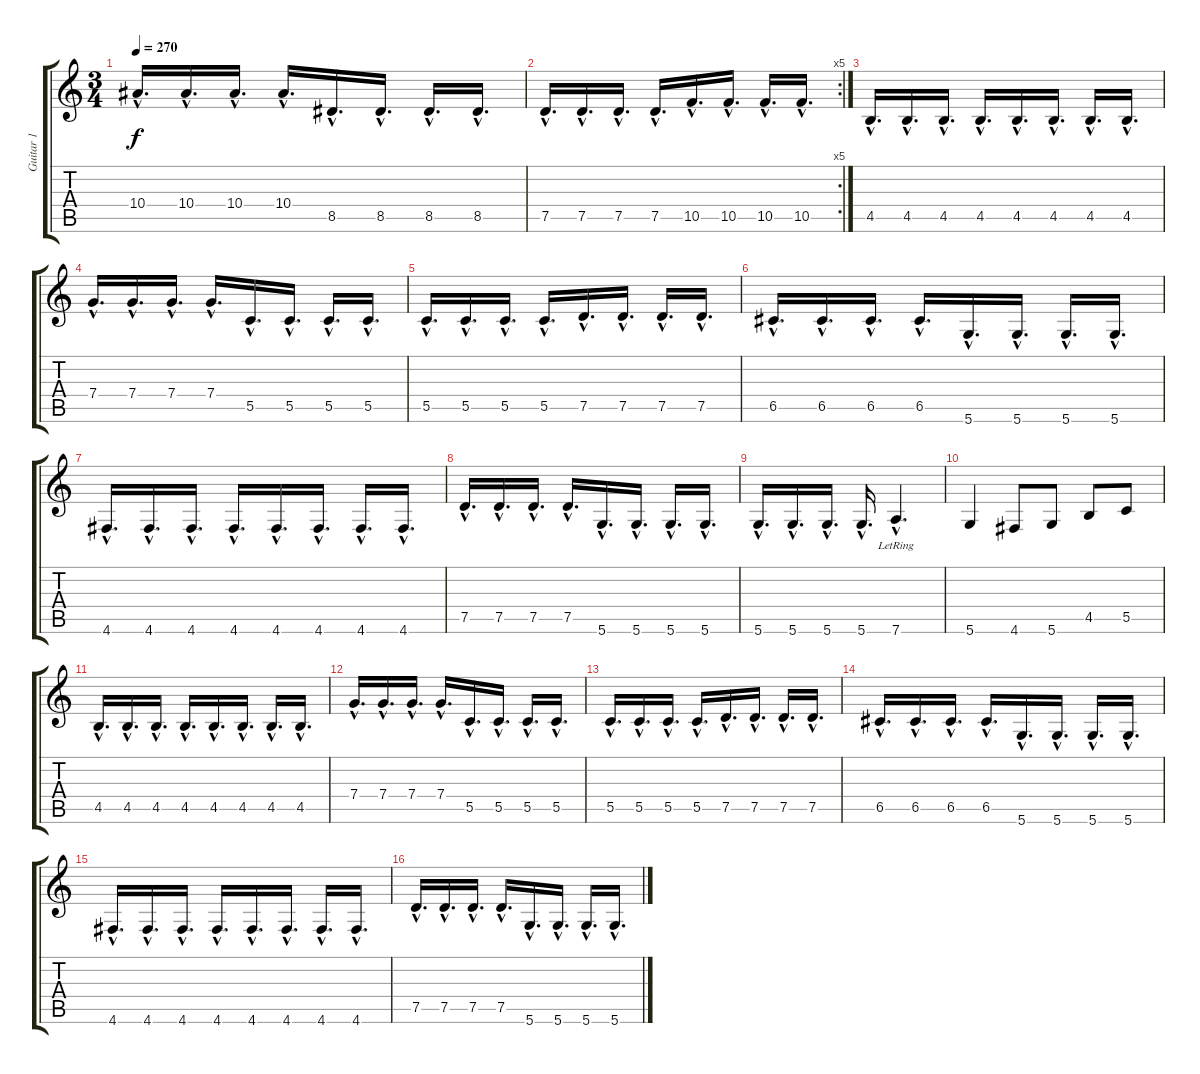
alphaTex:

\track ("Guitar 1" "Guitar 1") {instrument distortionguitar}
\staff {score tabs}
\tuning (D4 A3 F3 C3 G2 D2) {hide}
\ts (3 4)
\tempo 270
\clef g2
\ks c
10.4{hac}.16{d dy f} 10.4{hac}.16{d} 10.4{hac}.16{d} 10.4{hac}.16{d} 8.5{hac}.16{d} 8.5{hac}.16{d} 8.5{hac}.16{d} 8.5{hac}.16{d} |
\rc 5
7.5{hac}.16{d} 7.5{hac}.16{d} 7.5{hac}.16{d} 7.5{hac}.16{d} 10.5{hac}.16{d} 10.5{hac}.16{d} 10.5{hac}.16{d} 10.5{hac}.16{d} |
4.5{hac}.16{d} 4.5{hac}.16{d} 4.5{hac}.16{d} 4.5{hac}.16{d} 4.5{hac}.16{d} 4.5{hac}.16{d} 4.5{hac}.16{d} 4.5{hac}.16{d} |
7.4{hac}.16{d} 7.4{hac}.16{d} 7.4{hac}.16{d} 7.4{hac}.16{d} 5.5{hac}.16{d} 5.5{hac}.16{d} 5.5{hac}.16{d} 5.5{hac}.16{d} |
5.5{hac}.16{d} 5.5{hac}.16{d} 5.5{hac}.16{d} 5.5{hac}.16{d} 7.5{hac}.16{d} 7.5{hac}.16{d} 7.5{hac}.16{d} 7.5{hac}.16{d} |
6.5{hac}.16{d} 6.5{hac}.16{d} 6.5{hac}.16{d} 6.5{hac}.16{d} 5.6{hac}.16{d} 5.6{hac}.16{d} 5.6{hac}.16{d} 5.6{hac}.16{d} |
4.6{hac}.16{d} 4.6{hac}.16{d} 4.6{hac}.16{d} 4.6{hac}.16{d} 4.6{hac}.16{d} 4.6{hac}.16{d} 4.6{hac}.16{d} 4.6{hac}.16{d} |
7.5{hac}.16{d} 7.5{hac}.16{d} 7.5{hac}.16{d} 7.5{hac}.16{d} 5.6{hac}.16{d} 5.6{hac}.16{d} 5.6{hac}.16{d} 5.6{hac}.16{d} |
5.6{hac}.16{d} 5.6{hac}.16{d} 5.6{hac}.16{d} 5.6{hac}.16{d} 7.6{hac lr}.4{d} |
5.6.4 4.6.8 5.6.8 4.5.8 5.5.8 |
4.5{hac}.16{d} 4.5{hac}.16{d} 4.5{hac}.16{d} 4.5{hac}.16{d} 4.5{hac}.16{d} 4.5{hac}.16{d} 4.5{hac}.16{d} 4.5{hac}.16{d} |
7.4{hac}.16{d} 7.4{hac}.16{d} 7.4{hac}.16{d} 7.4{hac}.16{d} 5.5{hac}.16{d} 5.5{hac}.16{d} 5.5{hac}.16{d} 5.5{hac}.16{d} |
5.5{hac}.16{d} 5.5{hac}.16{d} 5.5{hac}.16{d} 5.5{hac}.16{d} 7.5{hac}.16{d} 7.5{hac}.16{d} 7.5{hac}.16{d} 7.5{hac}.16{d} |
6.5{hac}.16{d} 6.5{hac}.16{d} 6.5{hac}.16{d} 6.5{hac}.16{d} 5.6{hac}.16{d} 5.6{hac}.16{d} 5.6{hac}.16{d} 5.6{hac}.16{d} |
4.6{hac}.16{d} 4.6{hac}.16{d} 4.6{hac}.16{d} 4.6{hac}.16{d} 4.6{hac}.16{d} 4.6{hac}.16{d} 4.6{hac}.16{d} 4.6{hac}.16{d} |
7.5{hac}.16{d} 7.5{hac}.16{d} 7.5{hac}.16{d} 7.5{hac}.16{d} 5.6{hac}.16{d} 5.6{hac}.16{d} 5.6{hac}.16{d} 5.6{hac}.16{d}
